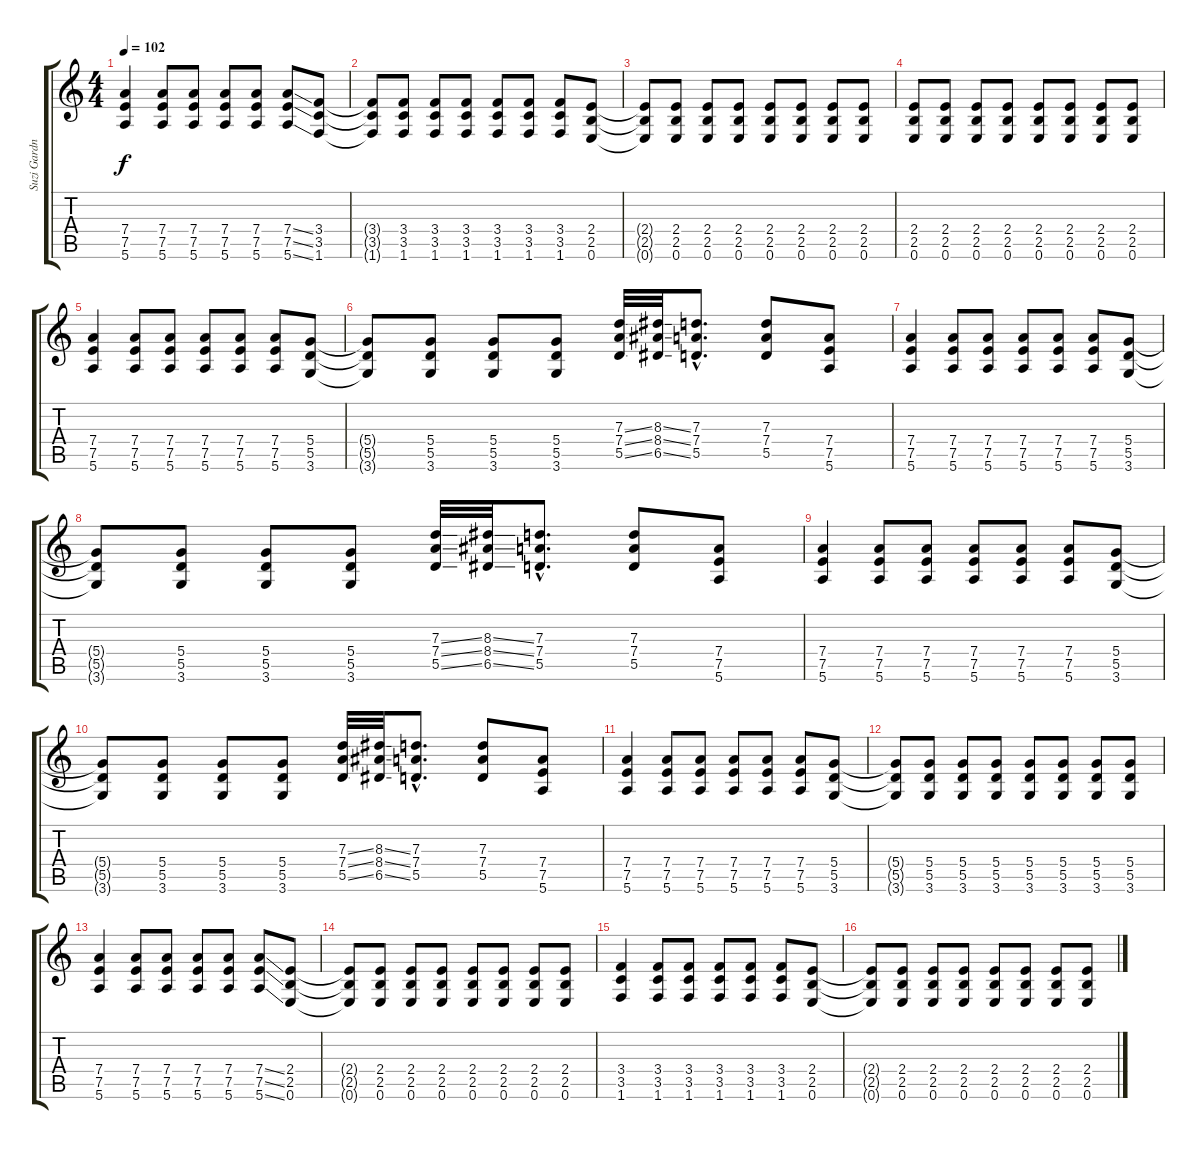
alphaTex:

\track ("Suzi Gardner" "Suzi Gardn") {instrument distortionguitar}
\staff {score tabs}
\tuning (E4 B3 G3 D3 A2 E2) {hide}
\ts (4 4)
\tempo 102
\clef g2
\ks c
(7.4 7.5 5.6).4{dy f} (7.4 7.5 5.6).8 (7.4 7.5 5.6).8 (7.4 7.5 5.6).8 (7.4 7.5 5.6).8 (7.4{ss} 7.5{ss} 5.6{ss}).8 (3.4 3.5 1.6).8 |
(3.4{t} 3.5{t} 1.6{t}).8 (3.4 3.5 1.6).8 (3.4 3.5 1.6).8 (3.4 3.5 1.6).8 (3.4 3.5 1.6).8 (3.4 3.5 1.6).8 (3.4 3.5 1.6).8 (2.4 2.5 0.6).8 |
(2.4{t} 2.5{t} 0.6{t}).8 (2.4 2.5 0.6).8 (2.4 2.5 0.6).8 (2.4 2.5 0.6).8 (2.4 2.5 0.6).8 (2.4 2.5 0.6).8 (2.4 2.5 0.6).8 (2.4 2.5 0.6).8 |
(2.4 2.5 0.6).8 (2.4 2.5 0.6).8 (2.4 2.5 0.6).8 (2.4 2.5 0.6).8 (2.4 2.5 0.6).8 (2.4 2.5 0.6).8 (2.4 2.5 0.6).8 (2.4 2.5 0.6).8 |
(7.4 7.5 5.6).4 (7.4 7.5 5.6).8 (7.4 7.5 5.6).8 (7.4 7.5 5.6).8 (7.4 7.5 5.6).8 (7.4 7.5 5.6).8 (5.4 5.5 3.6).8 |
(5.4{t} 5.5{t} 3.6{t}).8 (5.4 5.5 3.6).8 (5.4 5.5 3.6).8 (5.4 5.5 3.6).8 (7.3{ss} 7.4{ss} 5.5{ss}).32 (8.3{ss} 8.4{ss} 6.5{ss}).32 (7.3{hac} 7.4{hac} 5.5{hac}).8{d} (7.3 7.4 5.5).8 (7.4 7.5 5.6).8 |
(7.4 7.5 5.6).4 (7.4 7.5 5.6).8 (7.4 7.5 5.6).8 (7.4 7.5 5.6).8 (7.4 7.5 5.6).8 (7.4 7.5 5.6).8 (5.4 5.5 3.6).8 |
(5.4{t} 5.5{t} 3.6{t}).8 (5.4 5.5 3.6).8 (5.4 5.5 3.6).8 (5.4 5.5 3.6).8 (7.3{ss} 7.4{ss} 5.5{ss}).32 (8.3{ss} 8.4{ss} 6.5{ss}).32 (7.3{hac} 7.4{hac} 5.5{hac}).8{d} (7.3 7.4 5.5).8 (7.4 7.5 5.6).8 |
(7.4 7.5 5.6).4 (7.4 7.5 5.6).8 (7.4 7.5 5.6).8 (7.4 7.5 5.6).8 (7.4 7.5 5.6).8 (7.4 7.5 5.6).8 (5.4 5.5 3.6).8 |
(5.4{t} 5.5{t} 3.6{t}).8 (5.4 5.5 3.6).8 (5.4 5.5 3.6).8 (5.4 5.5 3.6).8 (7.3{ss} 7.4{ss} 5.5{ss}).32 (8.3{ss} 8.4{ss} 6.5{ss}).32 (7.3{hac} 7.4{hac} 5.5{hac}).8{d} (7.3 7.4 5.5).8 (7.4 7.5 5.6).8 |
(7.4 7.5 5.6).4 (7.4 7.5 5.6).8 (7.4 7.5 5.6).8 (7.4 7.5 5.6).8 (7.4 7.5 5.6).8 (7.4 7.5 5.6).8 (5.4 5.5 3.6).8 |
(5.4{t} 5.5{t} 3.6{t}).8 (5.4 5.5 3.6).8 (5.4 5.5 3.6).8 (5.4 5.5 3.6).8 (5.4 5.5 3.6).8 (5.4 5.5 3.6).8 (5.4 5.5 3.6).8 (5.4 5.5 3.6).8 |
(7.4 7.5 5.6).4 (7.4 7.5 5.6).8 (7.4 7.5 5.6).8 (7.4 7.5 5.6).8 (7.4 7.5 5.6).8 (7.4{ss} 7.5{ss} 5.6{ss}).8 (2.4 2.5 0.6).8 |
(2.4{t} 2.5{t} 0.6{t}).8 (2.4 2.5 0.6).8 (2.4 2.5 0.6).8 (2.4 2.5 0.6).8 (2.4 2.5 0.6).8 (2.4 2.5 0.6).8 (2.4 2.5 0.6).8 (2.4 2.5 0.6).8 |
(3.4 3.5 1.6).4 (3.4 3.5 1.6).8 (3.4 3.5 1.6).8 (3.4 3.5 1.6).8 (3.4 3.5 1.6).8 (3.4 3.5 1.6).8 (2.4 2.5 0.6).8 |
(2.4{t} 2.5{t} 0.6{t}).8 (2.4 2.5 0.6).8 (2.4 2.5 0.6).8 (2.4 2.5 0.6).8 (2.4 2.5 0.6).8 (2.4 2.5 0.6).8 (2.4 2.5 0.6).8 (2.4{ss} 2.5{ss} 0.6{ss}).8
